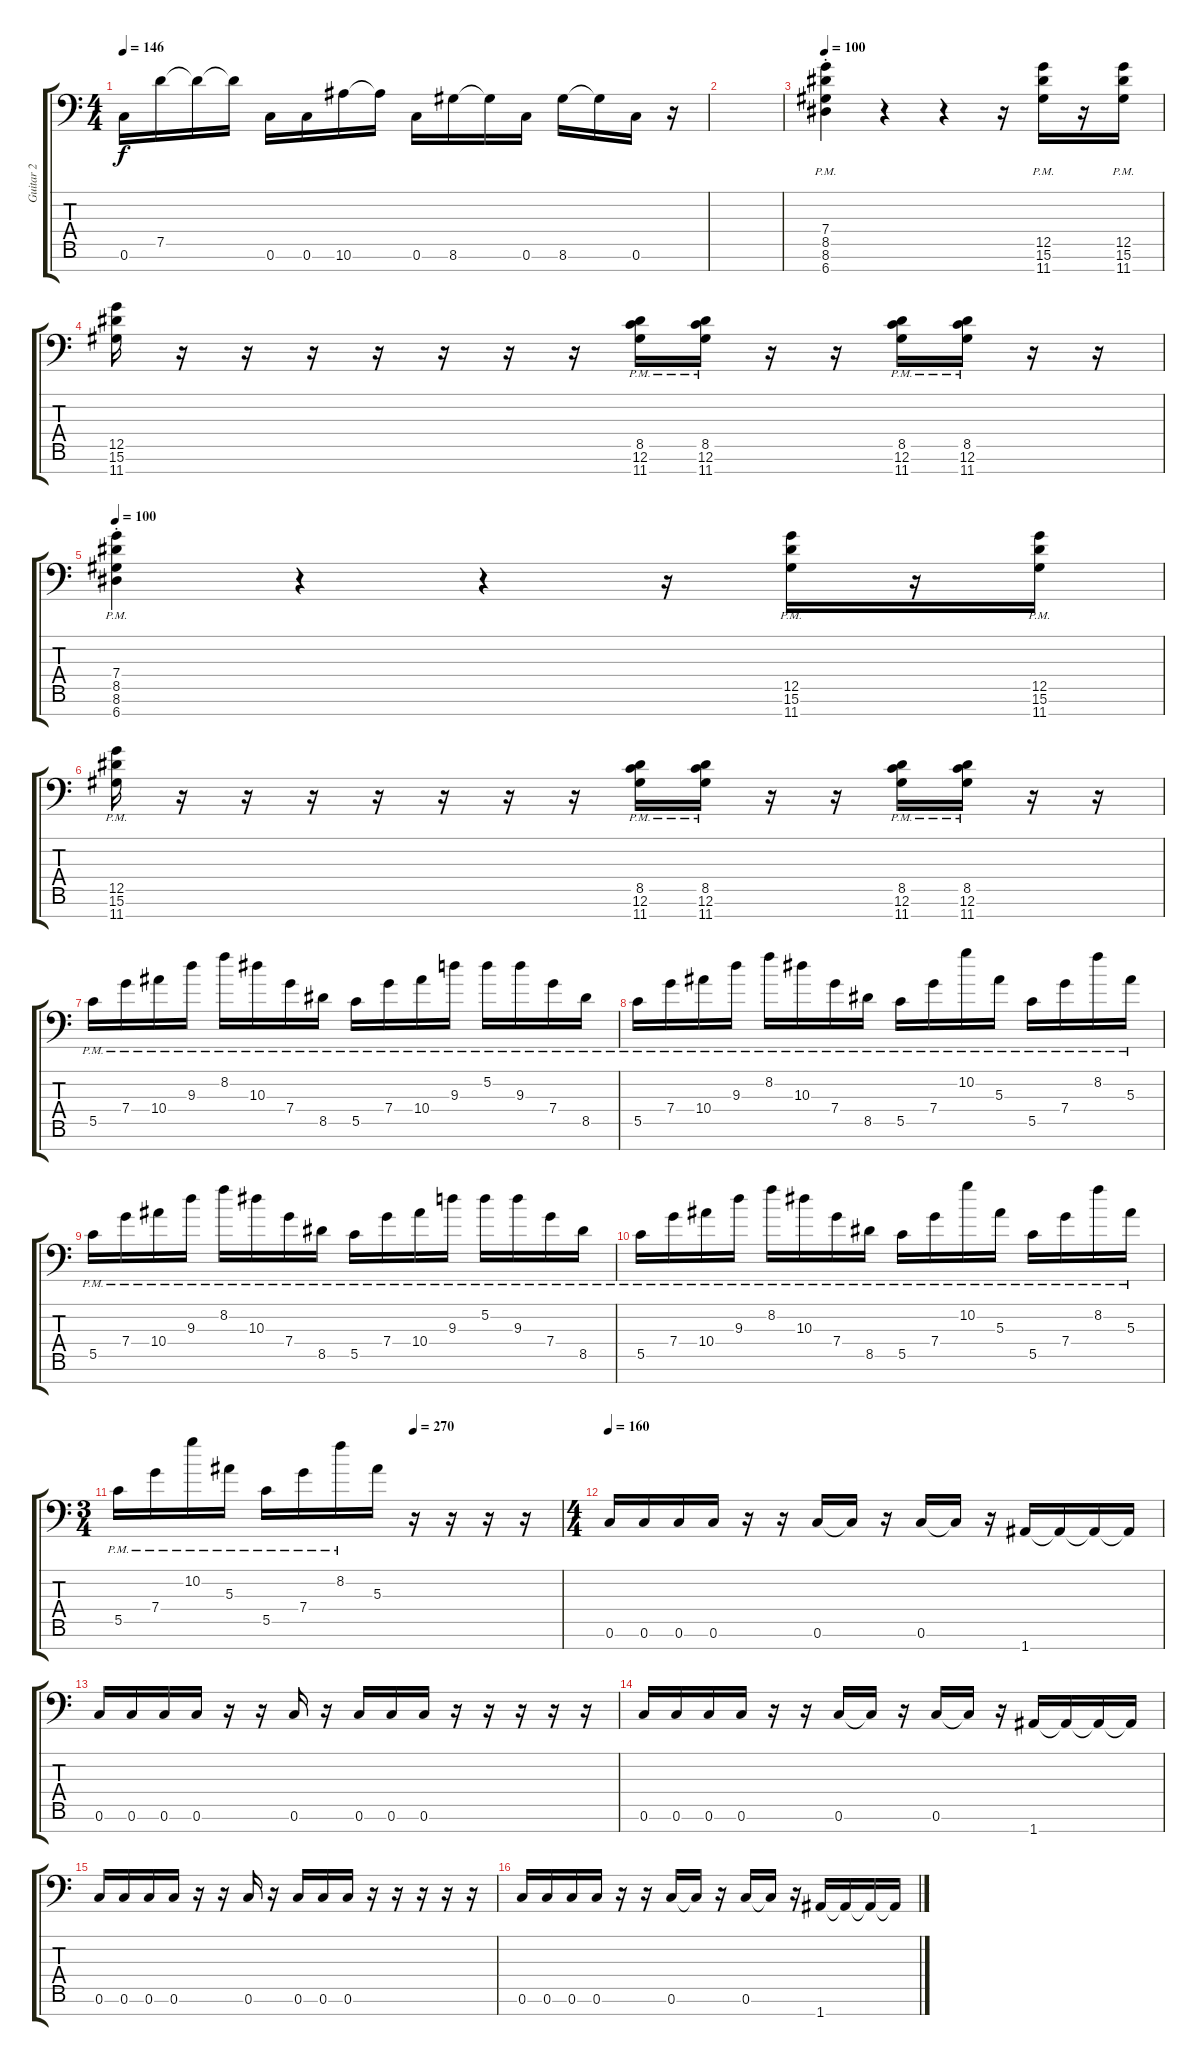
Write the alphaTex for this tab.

\track ("Guitar 2" "Guitar 2") {instrument distortionguitar}
\staff {score tabs}
\tuning (D4 A3 F3 C3 G2 C2 A1) {hide}
\ts (4 4)
\tempo 146
\clef f4
\ks c
0.6.16{dy f} 7.5.16 7.5{t}.16 7.5{t}.16 0.6.16 0.6.16 10.6.16 10.6{t}.16 0.6.16 8.6.16 8.6{t}.16 0.6.16 8.6.16 8.6{t}.16 0.6.16 r.16 |
|
\tempo 100
(7.4{st} 8.5{pm st} 8.6{pm st} 6.7{pm st}).4 r.4 r.4 r.16 (12.5{pm} 15.6{pm} 11.7).16 r.16 (12.5{pm} 15.6 11.7).16 |
(12.5 15.6 11.7).16 r.16 r.16 r.16 r.16 r.16 r.16 r.16 (8.5 12.6{pm} 11.7).16 (8.5{pm} 12.6{pm} 11.7).16 r.16 r.16 (8.5{pm} 12.6{pm} 11.7).16 (8.5{pm} 12.6{pm} 11.7).16 r.16 r.16 |
\tempo 100
(7.4{pm st} 8.5{pm st} 8.6{pm st} 6.7{pm st}).4 r.4 r.4 r.16 (12.5{pm} 15.6{pm} 11.7).16 r.16 (12.5{pm} 15.6 11.7).16 |
(12.5{pm} 15.6 11.7).16 r.16 r.16 r.16 r.16 r.16 r.16 r.16 (8.5 12.6{pm} 11.7).16 (8.5{pm} 12.6{pm} 11.7).16 r.16 r.16 (8.5{pm} 12.6{pm} 11.7).16 (8.5{pm} 12.6{pm} 11.7).16 r.16 r.16 |
5.5{pm}.16 7.4{pm}.16 10.4{pm}.16 9.3{pm}.16 8.2{pm}.16 10.3{pm}.16 7.4{pm}.16 8.5{pm}.16 5.5{pm}.16 7.4{pm}.16 10.4{pm}.16 9.3{pm}.16 5.2{pm}.16 9.3{pm}.16 7.4{pm}.16 8.5{pm}.16 |
5.5{pm}.16 7.4{pm}.16 10.4{pm}.16 9.3{pm}.16 8.2{pm}.16 10.3{pm}.16 7.4{pm}.16 8.5{pm}.16 5.5{pm}.16 7.4{pm}.16 10.2{pm}.16 5.3{pm}.16 5.5{pm}.16 7.4{pm}.16 8.2{pm}.16 5.3{pm}.16 |
5.5{pm}.16 7.4{pm}.16 10.4{pm}.16 9.3{pm}.16 8.2{pm}.16 10.3{pm}.16 7.4{pm}.16 8.5{pm}.16 5.5{pm}.16 7.4{pm}.16 10.4{pm}.16 9.3{pm}.16 5.2{pm}.16 9.3{pm}.16 7.4{pm}.16 8.5{pm}.16 |
5.5{pm}.16 7.4{pm}.16 10.4{pm}.16 9.3{pm}.16 8.2{pm}.16 10.3{pm}.16 7.4{pm}.16 8.5{pm}.16 5.5{pm}.16 7.4{pm}.16 10.2{pm}.16 5.3{pm}.16 5.5{pm}.16 7.4{pm}.16 8.2{pm}.16 5.3{pm}.16 |
\ts (3 4)
\tempo (270 0.6666666666666666)
5.5{pm}.16 7.4{pm}.16 10.2{pm}.16 5.3{pm}.16 5.5{pm}.16 7.4{pm}.16 8.2{pm}.16 5.3.16 r.16 r.16 r.16 r.16 |
\ts (4 4)
\tempo 160
0.6.16 0.6.16 0.6.16 0.6.16 r.16 r.16 0.6.16 0.6{t}.16 r.16 0.6.16 0.6{t}.16 r.16 1.7.16 1.7{t}.16 1.7{t}.16 1.7{t}.16 |
0.6.16 0.6.16 0.6.16 0.6.16 r.16 r.16 0.6.16 r.16 0.6.16 0.6.16 0.6.16 r.16 r.16 r.16 r.16 r.16 |
0.6.16 0.6.16 0.6.16 0.6.16 r.16 r.16 0.6.16 0.6{t}.16 r.16 0.6.16 0.6{t}.16 r.16 1.7.16 1.7{t}.16 1.7{t}.16 1.7{t}.16 |
0.6.16 0.6.16 0.6.16 0.6.16 r.16 r.16 0.6.16 r.16 0.6.16 0.6.16 0.6.16 r.16 r.16 r.16 r.16 r.16 |
0.6.16 0.6.16 0.6.16 0.6.16 r.16 r.16 0.6.16 0.6{t}.16 r.16 0.6.16 0.6{t}.16 r.16 1.7.16 1.7{t}.16 1.7{t}.16 1.7{t}.16
